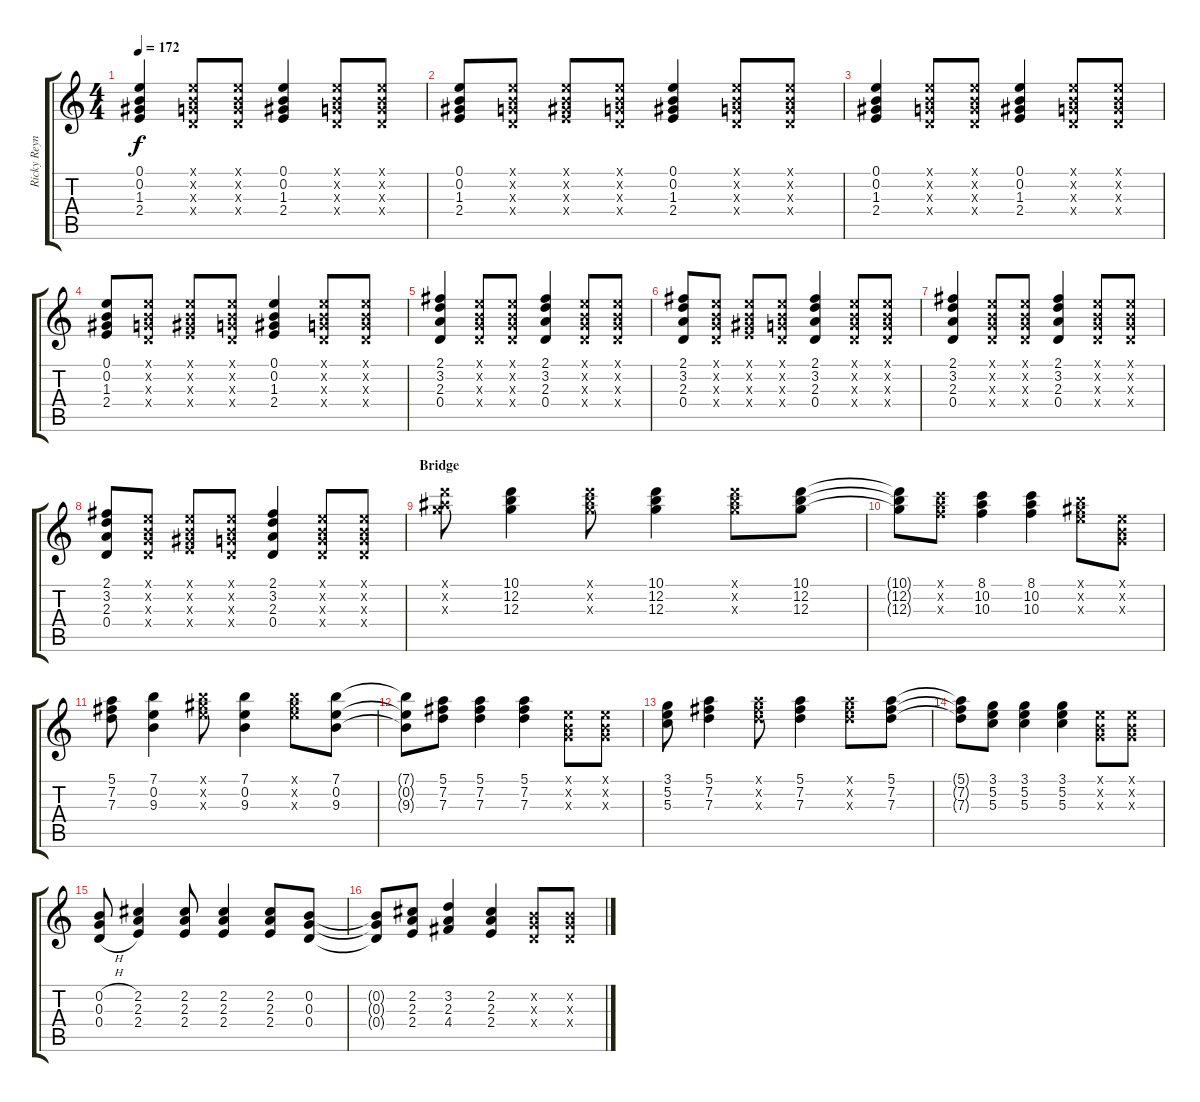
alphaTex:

\track ("Ricky Reynolds " "Ricky Reyn") {instrument acousticguitarsteel}
\staff {score tabs}
\tuning (E4 B3 G3 D3 A2 E2) {hide}
\ts (4 4)
\tempo 172
\clef g2
\ks c
(0.1 0.2 1.3 2.4).4{dy f} (0.1{x} 0.2{x} 0.3{x} 0.4{x}).8 (0.1{x} 0.2{x} 0.3{x} 0.4{x}).8 (0.1 0.2 1.3 2.4).4 (0.1{x} 0.2{x} 0.3{x} 0.4{x}).8 (0.1{x} 0.2{x} 0.3{x} 0.4{x}).8 |
(0.1 0.2 1.3 2.4).8 (0.1{x} 0.2{x} 0.3{x} 0.4{x}).8 (0.1{x} 0.2{x} 1.3{x} 2.4{x}).8 (0.1{x} 0.2{x} 0.3{x} 0.4{x}).8 (0.1 0.2 1.3 2.4).4 (0.1{x} 0.2{x} 0.3{x} 0.4{x}).8 (0.1{x} 0.2{x} 0.3{x} 0.4{x}).8 |
(0.1 0.2 1.3 2.4).4 (0.1{x} 0.2{x} 0.3{x} 0.4{x}).8 (0.1{x} 0.2{x} 0.3{x} 0.4{x}).8 (0.1 0.2 1.3 2.4).4 (0.1{x} 0.2{x} 0.3{x} 0.4{x}).8 (0.1{x} 0.2{x} 0.3{x} 0.4{x}).8 |
(0.1 0.2 1.3 2.4).8 (0.1{x} 0.2{x} 0.3{x} 0.4{x}).8 (0.1{x} 0.2{x} 1.3{x} 2.4{x}).8 (0.1{x} 0.2{x} 0.3{x} 0.4{x}).8 (0.1 0.2 1.3 2.4).4 (0.1{x} 0.2{x} 0.3{x} 0.4{x}).8 (0.1{x} 0.2{x} 0.3{x} 0.4{x}).8 |
(2.1 3.2 2.3 0.4).4 (0.1{x} 0.2{x} 0.3{x} 0.4{x}).8 (0.1{x} 0.2{x} 0.3{x} 0.4{x}).8 (2.1 3.2 2.3 0.4).4 (0.1{x} 0.2{x} 0.3{x} 0.4{x}).8 (0.1{x} 0.2{x} 0.3{x} 0.4{x}).8 |
(2.1 3.2 2.3 0.4).8 (0.1{x} 0.2{x} 0.3{x} 0.4{x}).8 (0.1{x} 0.2{x} 1.3{x} 2.4{x}).8 (0.1{x} 0.2{x} 0.3{x} 0.4{x}).8 (2.1 3.2 2.3 0.4).4 (0.1{x} 0.2{x} 0.3{x} 0.4{x}).8 (0.1{x} 0.2{x} 0.3{x} 0.4{x}).8 |
(2.1 3.2 2.3 0.4).4 (0.1{x} 0.2{x} 0.3{x} 0.4{x}).8 (0.1{x} 0.2{x} 0.3{x} 0.4{x}).8 (2.1 3.2 2.3 0.4).4 (0.1{x} 0.2{x} 0.3{x} 0.4{x}).8 (0.1{x} 0.2{x} 0.3{x} 0.4{x}).8 |
(2.1 3.2 2.3 0.4).8 (0.1{x} 0.2{x} 0.3{x} 0.4{x}).8 (0.1{x} 0.2{x} 1.3{x} 2.4{x}).8 (0.1{x} 0.2{x} 0.3{x} 0.4{x}).8 (2.1 3.2 2.3 0.4).4 (0.1{x} 0.2{x} 0.3{x} 0.4{x}).8 (0.1{x} 0.2{x} 0.3{x} 0.4{x}).8 |
\section ("" "Bridge")
(10.1{x} 11.2{x} 12.3{x}).8 (10.1 12.2 12.3).4 (10.1{x} 12.2{x} 12.3{x}).8 (10.1 12.2 12.3).4 (10.1{x} 12.2{x} 12.3{x}).8 (10.1 12.2 12.3).8 |
(10.1{t} 12.2{t} 12.3{t}).8 (8.1{x} 10.2{x} 10.3{x}).8 (8.1 10.2 10.3).4 (8.1 10.2 10.3).4 (7.1{x} 9.2{x} 9.3{x}).8 (0.1{x} 0.2{x} 0.3{x}).8 |
(5.1 7.2 7.3).8 (7.1 0.2 9.3).4 (7.1{x} 9.2{x} 9.3{x}).8 (7.1 0.2 9.3).4 (7.1{x} 9.2{x} 9.3{x}).8 (7.1 0.2 9.3).8 |
(7.1{t} 0.2{t} 9.3{t}).8 (5.1 7.2 7.3).8 (5.1 7.2 7.3).4 (5.1 7.2 7.3).4 (0.1{x} 0.2{x} 0.3{x}).8 (0.1{x} 0.2{x} 0.3{x}).8 |
(3.1 5.2 5.3).8 (5.1 7.2 7.3).4 (5.1{x} 7.2{x} 7.3{x}).8 (5.1 7.2 7.3).4 (5.1{x} 7.2{x} 7.3{x}).8 (5.1 7.2 7.3).8 |
(5.1{t} 7.2{t} 7.3{t}).8 (3.1 5.2 5.3).8 (3.1 5.2 5.3).4 (3.1 5.2 5.3).4 (0.1{x} 0.2{x} 0.3{x}).8 (0.1{x} 0.2{x} 0.3{x}).8 |
(0.2{h} 0.3{h} 0.4{h}).8 (2.2 2.3 2.4).4 (2.2 2.3 2.4).8 (2.2 2.3 2.4).4 (2.2 2.3 2.4).8 (0.2 0.3 0.4).8 |
(0.2{t} 0.3{t} 0.4{t}).8 (2.2 2.3 2.4).8 (3.2 2.3 4.4).4 (2.2 2.3 2.4).4 (0.2{x} 0.3{x} 0.4{x}).8 (0.2{x} 0.3{x} 0.4{x}).8
